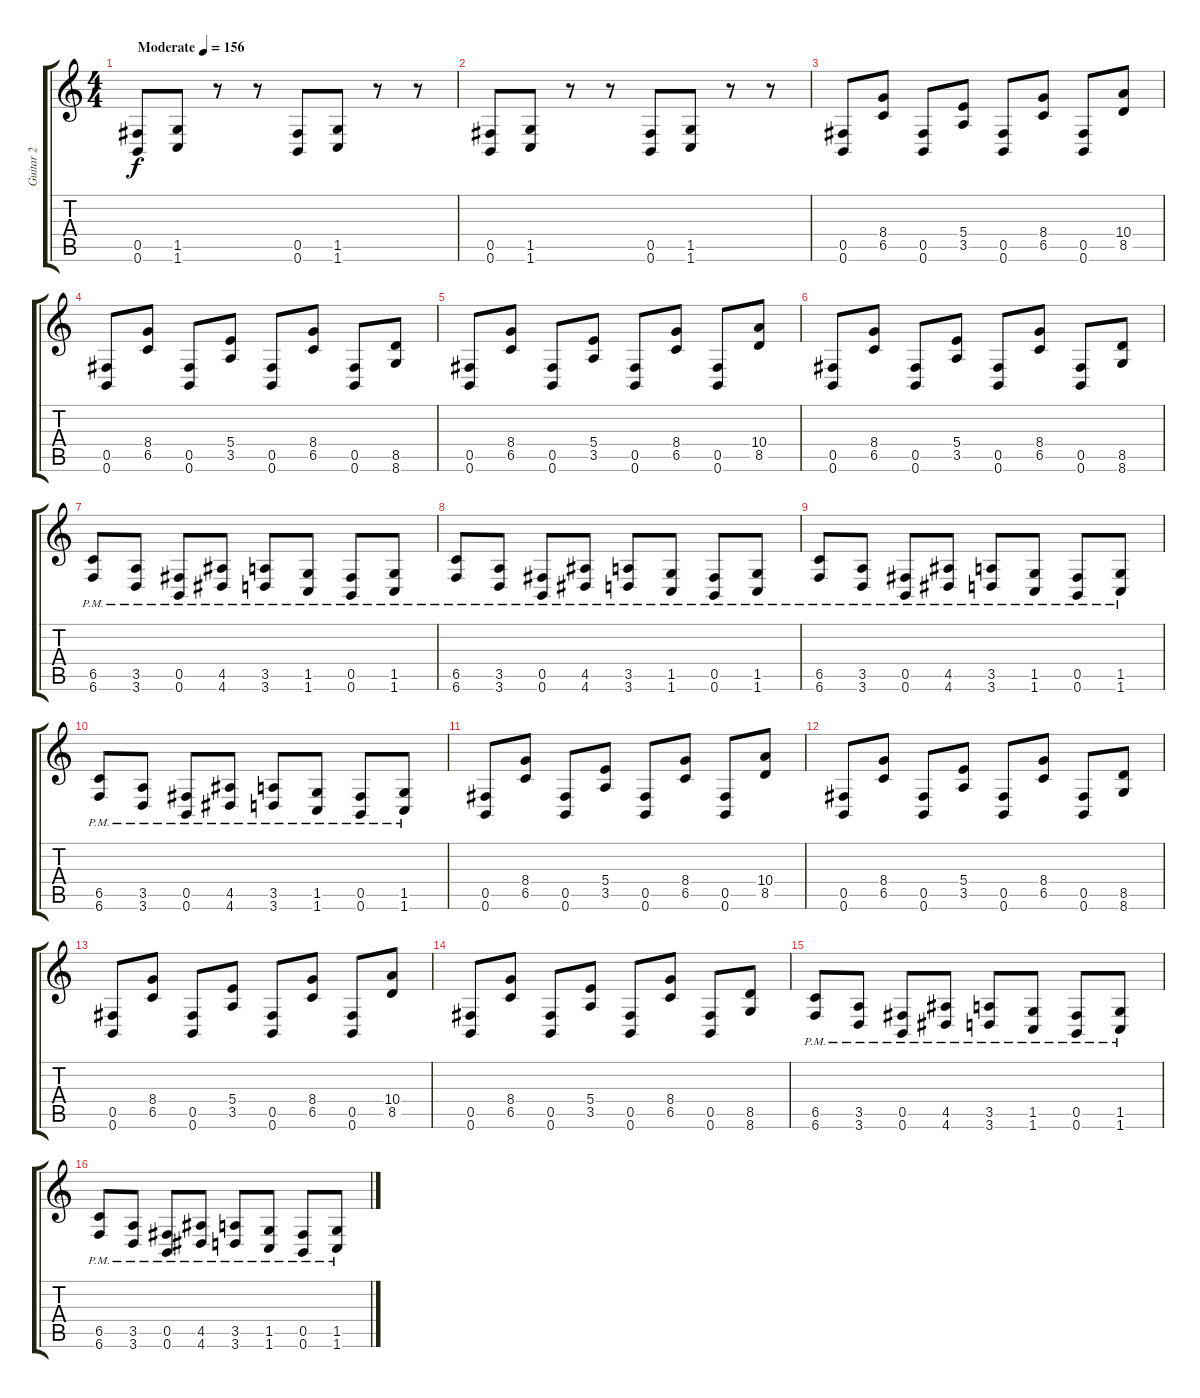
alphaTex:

\track ("Guitar 2" "Guitar 2") {instrument distortionguitar}
\staff {score tabs}
\tuning (Db4 Ab3 E3 B2 Gb2 B1) {hide}
\ts (4 4)
\tempo (156 "Moderate")
\clef g2
\ks c
(0.5 0.6).8{dy f instrument distortionguitar} (1.5 1.6).8 r.8 r.8 (0.5 0.6).8 (1.5 1.6).8 r.8 r.8 |
(0.5 0.6).8 (1.5 1.6).8 r.8 r.8 (0.5 0.6).8 (1.5 1.6).8 r.8 r.8 |
(0.5 0.6).8 (8.4 6.5).8 (0.5 0.6).8 (5.4 3.5).8 (0.5 0.6).8 (8.4 6.5).8 (0.5 0.6).8 (10.4 8.5).8 |
(0.5 0.6).8 (8.4 6.5).8 (0.5 0.6).8 (5.4 3.5).8 (0.5 0.6).8 (8.4 6.5).8 (0.5 0.6).8 (8.5 8.6).8 |
(0.5 0.6).8 (8.4 6.5).8 (0.5 0.6).8 (5.4 3.5).8 (0.5 0.6).8 (8.4 6.5).8 (0.5 0.6).8 (10.4 8.5).8 |
(0.5 0.6).8 (8.4 6.5).8 (0.5 0.6).8 (5.4 3.5).8 (0.5 0.6).8 (8.4 6.5).8 (0.5 0.6).8 (8.5 8.6).8 |
(6.5{pm} 6.6{pm}).8 (3.5{pm} 3.6{pm}).8 (0.5{pm} 0.6{pm}).8 (4.5{pm} 4.6{pm}).8 (3.5{pm} 3.6{pm}).8 (1.5{pm} 1.6{pm}).8 (0.5{pm} 0.6{pm}).8 (1.5{pm} 1.6{pm}).8 |
(6.5{pm} 6.6{pm}).8 (3.5{pm} 3.6{pm}).8 (0.5{pm} 0.6{pm}).8 (4.5{pm} 4.6{pm}).8 (3.5{pm} 3.6{pm}).8 (1.5{pm} 1.6{pm}).8 (0.5{pm} 0.6{pm}).8 (1.5{pm} 1.6{pm}).8 |
(6.5{pm} 6.6{pm}).8 (3.5{pm} 3.6{pm}).8 (0.5{pm} 0.6{pm}).8 (4.5{pm} 4.6{pm}).8 (3.5{pm} 3.6{pm}).8 (1.5{pm} 1.6{pm}).8 (0.5{pm} 0.6{pm}).8 (1.5{pm} 1.6{pm}).8 |
(6.5{pm} 6.6{pm}).8 (3.5{pm} 3.6{pm}).8 (0.5{pm} 0.6{pm}).8 (4.5{pm} 4.6{pm}).8 (3.5{pm} 3.6{pm}).8 (1.5{pm} 1.6{pm}).8 (0.5{pm} 0.6{pm}).8 (1.5{pm} 1.6{pm}).8 |
(0.5 0.6).8 (8.4 6.5).8 (0.5 0.6).8 (5.4 3.5).8 (0.5 0.6).8 (8.4 6.5).8 (0.5 0.6).8 (10.4 8.5).8 |
(0.5 0.6).8 (8.4 6.5).8 (0.5 0.6).8 (5.4 3.5).8 (0.5 0.6).8 (8.4 6.5).8 (0.5 0.6).8 (8.5 8.6).8 |
(0.5 0.6).8 (8.4 6.5).8 (0.5 0.6).8 (5.4 3.5).8 (0.5 0.6).8 (8.4 6.5).8 (0.5 0.6).8 (10.4 8.5).8 |
(0.5 0.6).8 (8.4 6.5).8 (0.5 0.6).8 (5.4 3.5).8 (0.5 0.6).8 (8.4 6.5).8 (0.5 0.6).8 (8.5 8.6).8 |
(6.5{pm} 6.6{pm}).8 (3.5{pm} 3.6{pm}).8 (0.5{pm} 0.6{pm}).8 (4.5{pm} 4.6{pm}).8 (3.5{pm} 3.6{pm}).8 (1.5{pm} 1.6{pm}).8 (0.5{pm} 0.6{pm}).8 (1.5{pm} 1.6{pm}).8 |
(6.5{pm} 6.6{pm}).8 (3.5{pm} 3.6{pm}).8 (0.5{pm} 0.6{pm}).8 (4.5{pm} 4.6{pm}).8 (3.5{pm} 3.6{pm}).8 (1.5{pm} 1.6{pm}).8 (0.5{pm} 0.6{pm}).8 (1.5{pm} 1.6{pm}).8
